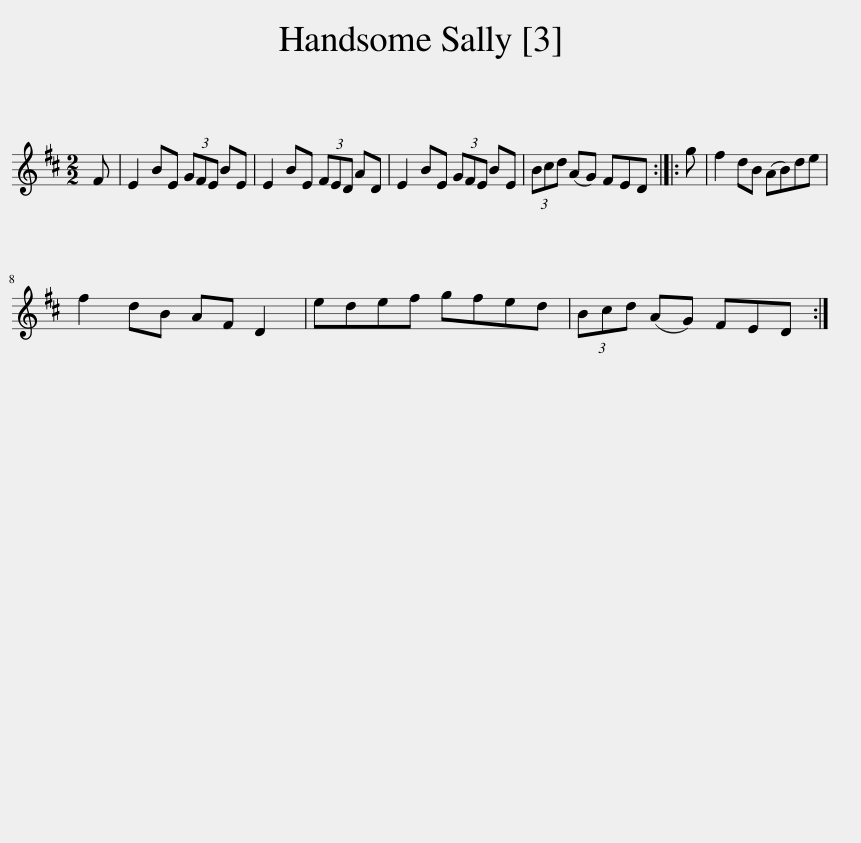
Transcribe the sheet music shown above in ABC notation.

X:1
L:1/8
M:2/2
I:linebreak $
K:D
V:1 treble
V:1
 F | E2 BE (3GFE BE | E2 BE (3FED AD | E2 BE (3GFE BE | (3Bcd (AG) FED :: %5
 g | f2 dB (AB)de |$ f2 dB AF D2 | edef gfed | (3Bcd (AG) FED :| %10
